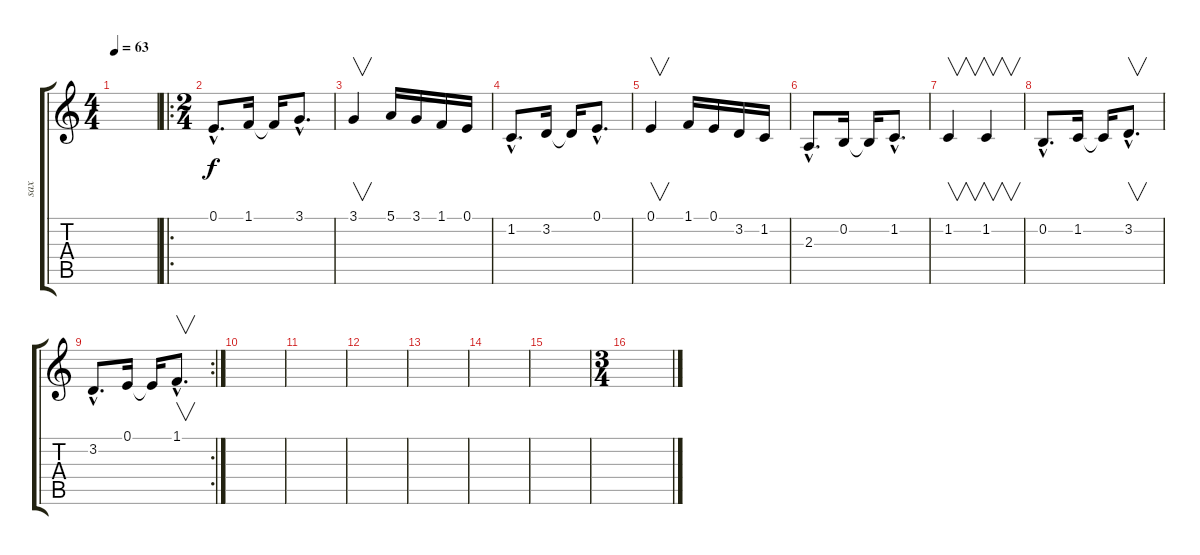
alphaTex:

\track ("sax" "sax") {instrument tenorsax}
\staff {score tabs}
\tuning (E4 B3 G3 D3 A2 E2) {hide}
\ts (4 4)
\tempo 63
\clef g2
\ks c
|
\ro
\ts (2 4)
0.1{hac}.8{d} 1.1.16 1.1{t}.16 3.1{hac}.8{d} |
3.1.4{v} 5.1.16 3.1.16 1.1.16 0.1.16 |
1.2{hac}.8{d} 3.2.16 3.2{t}.16 0.1{hac}.8{d} |
0.1.4{v} 1.1.16 0.1.16 3.2.16 1.2.16 |
2.3{hac}.8{d} 0.2.16 0.2{t}.16 1.2{hac}.8{d} |
1.2.4{v} 1.2.4{v} |
0.2{hac}.8{d} 1.2.16 1.2{t}.16 3.2{hac}.8{v d} |
\rc 2
3.2{hac}.8{d} 0.1.16 0.1{t}.16 1.1{hac}.8{v d} |
|
|
|
|
|
|
\ts (3 4)
